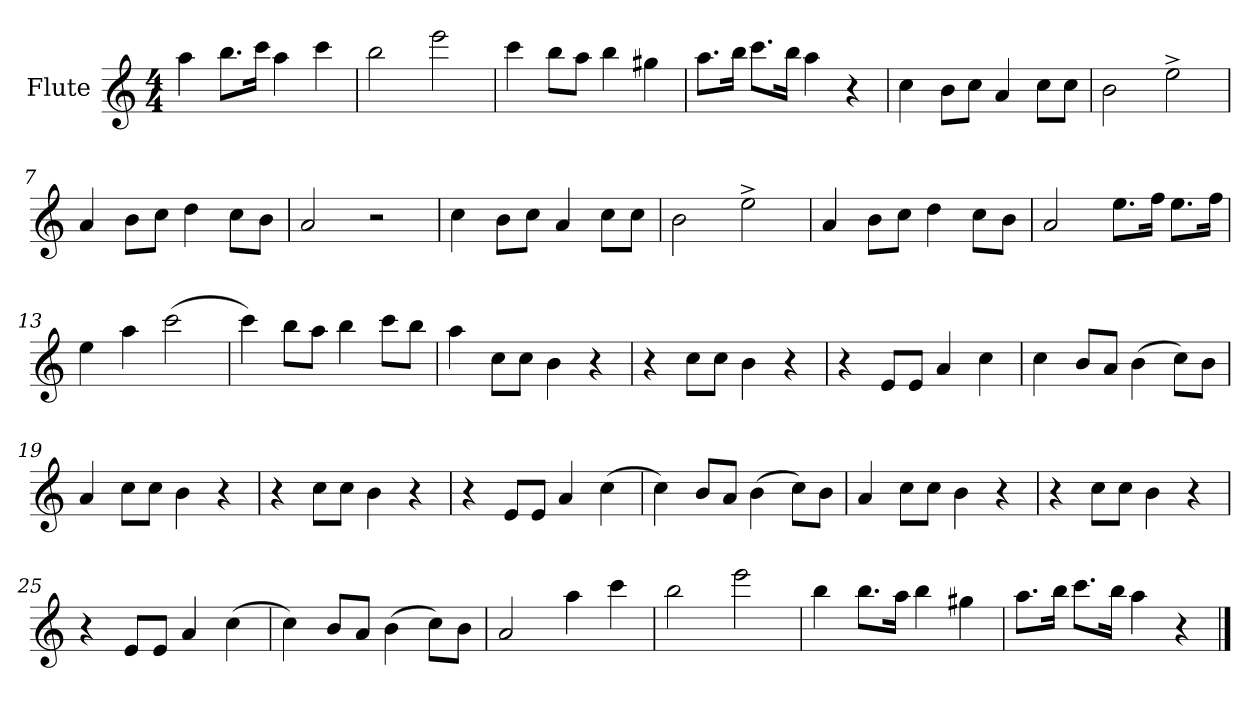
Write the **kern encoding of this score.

**kern
*part1
*staff1
*I"Flute
*I'Fl.
*clefG2
*k[]
*M4/4
=1
4aa\
8.bb\L
16ccc\Jk
4aa\
4ccc\
=2
2bb\
2eee\
=3
4ccc\
8bb\L
8aa\J
4bb\
4gg#X\
=4
8.aa\L
16bb\Jk
8.ccc\L
16bb\Jk
4aa\
4r
=5
4cc\
8b\L
8cc\J
4a/
8cc\L
8cc\J
!!LO:LB:g=z
=6
2b\
2ee^\
=7
4a/
8b\L
8cc\J
4dd\
8cc\L
8b\J
=8
2a/
2r
=9
4cc\
8b\L
8cc\J
4a/
8cc\L
8cc\J
=10
2b\
2ee^\
=11
4a/
8b\L
8cc\J
4dd\
8cc\L
8b\J
!!LO:LB:g=z
=12
2a/
8.ee\L
16ff\Jk
8.ee\L
16ff\Jk
=13
4ee\
4aa\
(>2ccc\
=14
4ccc\)
8bb\L
8aa\J
4bb\
8ccc\L
8bb\J
=15
4aa\
8cc\L
8cc\J
4b\
4r
=16
4r
8cc\L
8cc\J
4b\
4r
!!LO:LB:g=z
=17
4r
8e/L
8e/J
4a/
4cc\
=18
4cc\
8b/L
8a/J
(>4b\
8cc\L)
8b\J
=19
4a/
8cc\L
8cc\J
4b\
4r
=20
4r
8cc\L
8cc\J
4b\
4r
=21
4r
8e/L
8e/J
4a/
(>4cc\
=22
4cc\)
8b/L
8a/J
(>4b\
8cc\L)
8b\J
!!LO:LB:g=z
=23
4a/
8cc\L
8cc\J
4b\
4r
=24
4r
8cc\L
8cc\J
4b\
4r
=25
4r
8e/L
8e/J
4a/
(>4cc\
=26
4cc\)
8b/L
8a/J
(>4b\
8cc\L)
8b\J
=27
2a/
4aa\
4ccc\
=28
2bb\
2eee\
!!LO:LB:g=z
=29
4bb\
8.bb\L
16aa\Jk
4bb\
4gg#X\
=30
8.aa\L
16bb\Jk
8.ccc\L
16bb\Jk
4aa\
4r
==
*-
